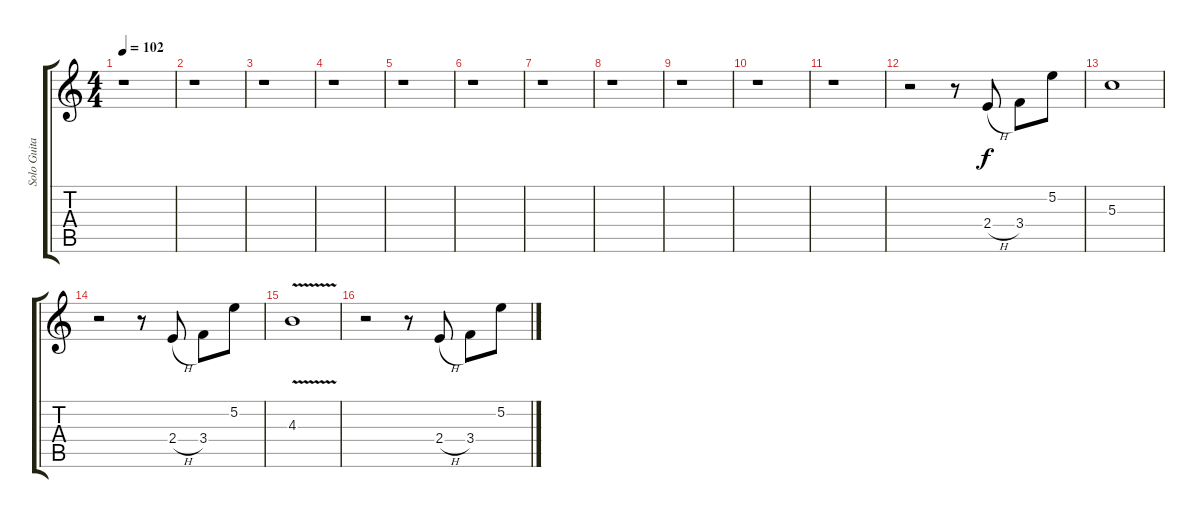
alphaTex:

\track ("Solo Guitar (acoustic)" "Solo Guita") {instrument acousticguitarsteel}
\staff {score tabs}
\tuning (E4 B3 G3 D3 A2 E2) {hide}
\ts (4 4)
\tempo 102
\clef g2
\ks c
r.1{dy f} |
r.1 |
r.1 |
r.1 |
r.1 |
r.1 |
r.1 |
r.1 |
r.1 |
r.1 |
r.1 |
r.2 r.8 2.4{h}.8 3.4.8 5.2.8 |
5.3.1 |
r.2 r.8 2.4{h}.8 3.4.8 5.2.8 |
4.3{v}.1 |
r.2 r.8 2.4{h}.8 3.4.8 5.2.8
